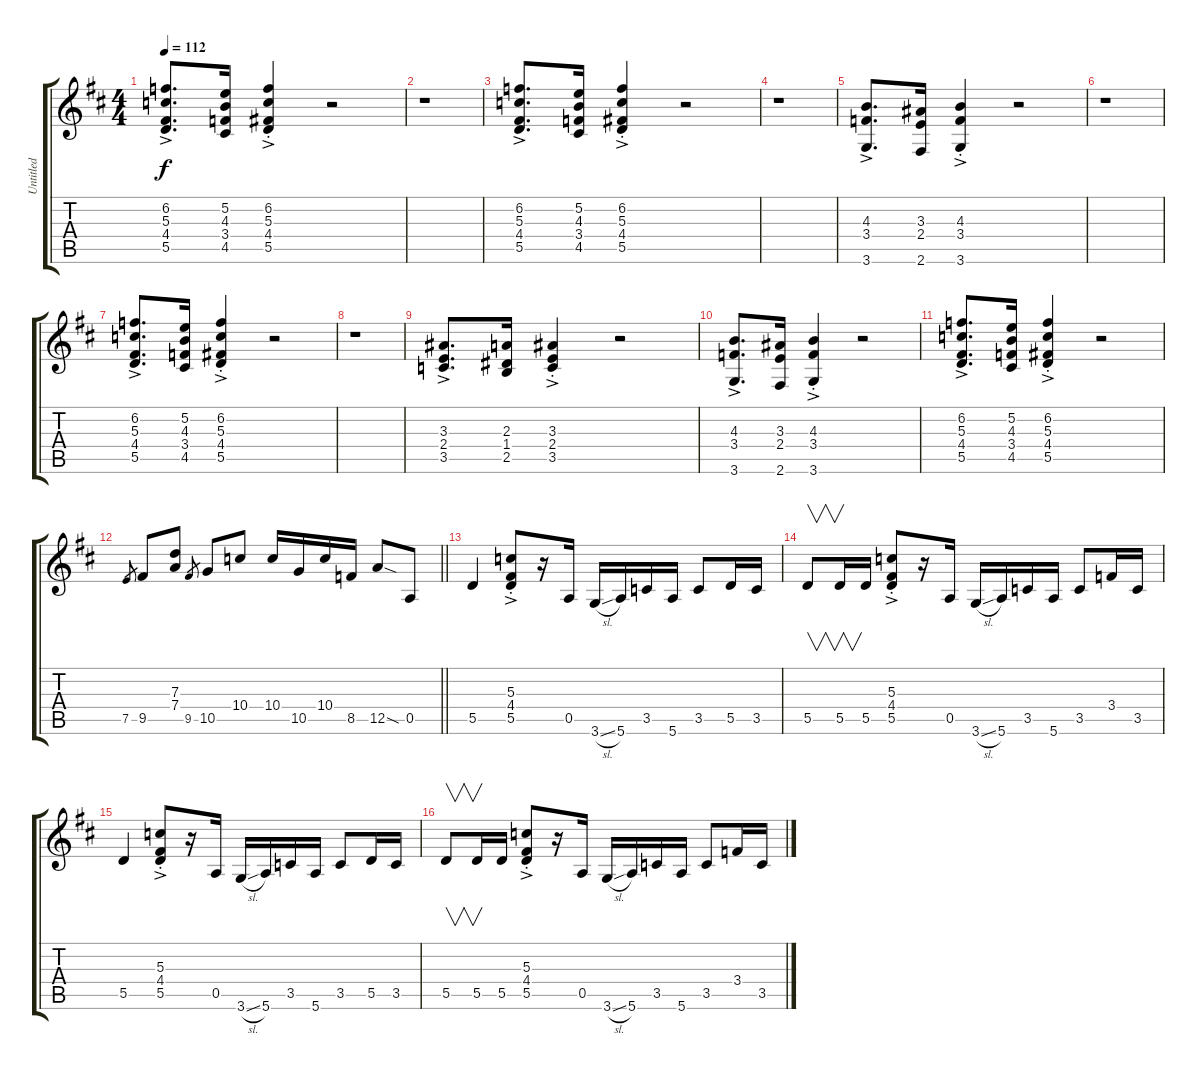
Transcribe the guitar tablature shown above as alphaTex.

\track ("Untitled" "Untitled") {instrument distortionguitar}
\staff {score tabs}
\tuning (E4 B3 G3 D3 A2 E2) {hide}
\ts (4 4)
\section ("" "")
\tempo 112
\clef g2
\ks d
(6.2{ac} 5.3{ac} 4.4{ac} 5.5{ac}).8{d dy f instrument distortionguitar} (5.2 4.3 3.4 4.5).16 (6.2{ac st} 5.3{ac st} 4.4{ac st} 5.5{ac st}).4 r.2 |
r.1 |
(6.2{ac} 5.3{ac} 4.4{ac} 5.5{ac}).8{d} (5.2 4.3 3.4 4.5).16 (6.2{ac st} 5.3{ac st} 4.4{ac st} 5.5{ac st}).4 r.2 |
r.1 |
(4.3{ac} 3.4{ac} 3.6{ac}).8{d} (3.3 2.4 2.6).16 (4.3{ac st} 3.4{ac st} 3.6{ac st}).4 r.2 |
r.1 |
(6.2{ac} 5.3{ac} 4.4{ac} 5.5{ac}).8{d} (5.2 4.3 3.4 4.5).16 (6.2{ac st} 5.3{ac st} 4.4{ac st} 5.5{ac st}).4 r.2 |
r.1 |
(3.3{ac} 2.4{ac} 3.5{ac}).8{d} (2.3 1.4 2.5).16 (3.3{ac st} 2.4{ac st} 3.5{ac st}).4 r.2 |
(4.3{ac} 3.4{ac} 3.6{ac}).8{d} (3.3 2.4 2.6).16 (4.3{ac st} 3.4{ac st} 3.6{ac st}).4 r.2 |
(6.2{ac} 5.3{ac} 4.4{ac} 5.5{ac}).8{d} (5.2 4.3 3.4 4.5).16 (6.2{ac st} 5.3{ac st} 4.4{ac st} 5.5{ac st}).4 r.2 |
\barLineRight lightlight
7.5.8{gr} 9.5.8 (7.3 7.4).8 9.5.8{gr} 10.5.8 10.4.8 10.4.16 10.5.16 10.4.16 8.5.16 12.5{sod}.8 0.5.8 |
5.5.4 (5.3{ac st} 4.4{ac st} 5.5{ac st}).8 r.16 0.5.16 3.6{sl}.16 5.6.16 3.5.16 5.6.16 3.5.8 5.5.16 3.5.16 |
5.5.8{v} 5.5.16{v} 5.5.16 (5.3{ac st} 4.4{ac st} 5.5{ac st}).8 r.16 0.5.16 3.6{sl}.16 5.6.16 3.5.16 5.6.16 3.5.8 3.4.16 3.5.16 |
5.5.4 (5.3{ac st} 4.4{ac st} 5.5{ac st}).8 r.16 0.5.16 3.6{sl}.16 5.6.16 3.5.16 5.6.16 3.5.8 5.5.16 3.5.16 |
5.5.8{v} 5.5.16{v} 5.5.16 (5.3{ac st} 4.4{ac st} 5.5{ac st}).8 r.16 0.5.16 3.6{sl}.16 5.6.16 3.5.16 5.6.16 3.5.8 3.4.16 3.5.16
